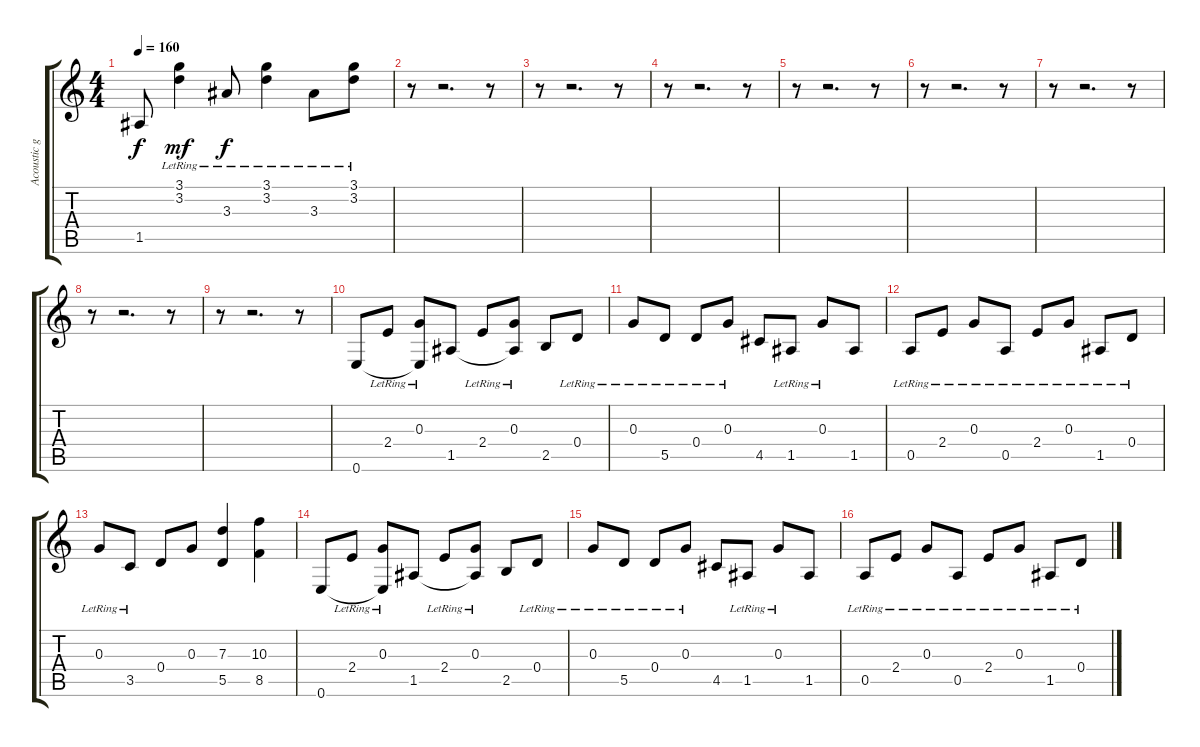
\track ("Acoustic guitar" "Acoustic g") {instrument acousticguitarsteel}
\staff {score tabs}
\tuning (E4 B3 G3 D3 A2 E2) {hide}
\ts (4 4)
\tempo 160
\clef g2
\ks c
1.5{t}.8{dy f} (3.1{lr} 3.2{lr}).4{dy mf} 3.3{lr}.8{dy f} (3.1{lr} 3.2{lr}).4 3.3{lr}.8 (3.1{lr} 3.2{lr}).8 |
r.8 r.2{d} r.8 |
r.8 r.2{d} r.8 |
r.8 r.2{d} r.8 |
r.8 r.2{d} r.8 |
r.8 r.2{d} r.8 |
r.8 r.2{d} r.8 |
r.8 r.2{d} r.8 |
r.8 r.2{d} r.8 |
0.6.8 2.4{lr}.8 (0.3{lr} 0.6{t}).8 1.5.8 2.4{lr}.8 (0.3{lr} 1.5{t}).8 2.5.8 0.4{lr}.8 |
0.3{lr}.8 5.5{lr}.8 0.4{lr}.8 0.3{lr}.8 4.5.8 1.5{lr}.8 0.3{lr}.8 1.5.8 |
0.5{lr}.8 2.4{lr}.8 0.3{lr}.8 0.5{lr}.8 2.4{lr}.8 0.3{lr}.8 1.5{lr}.8 0.4{lr}.8 |
0.3{lr}.8 3.5{lr}.8 0.4.8 0.3.8 (7.3 5.5).4 (10.3 8.5).4 |
0.6.8 2.4{lr}.8 (0.3{lr} 0.6{t}).8 1.5.8 2.4{lr}.8 (0.3{lr} 1.5{t}).8 2.5.8 0.4{lr}.8 |
0.3{lr}.8 5.5{lr}.8 0.4{lr}.8 0.3{lr}.8 4.5.8 1.5{lr}.8 0.3{lr}.8 1.5.8 |
0.5{lr}.8 2.4{lr}.8 0.3{lr}.8 0.5{lr}.8 2.4{lr}.8 0.3{lr}.8 1.5{lr}.8 0.4{lr}.8
